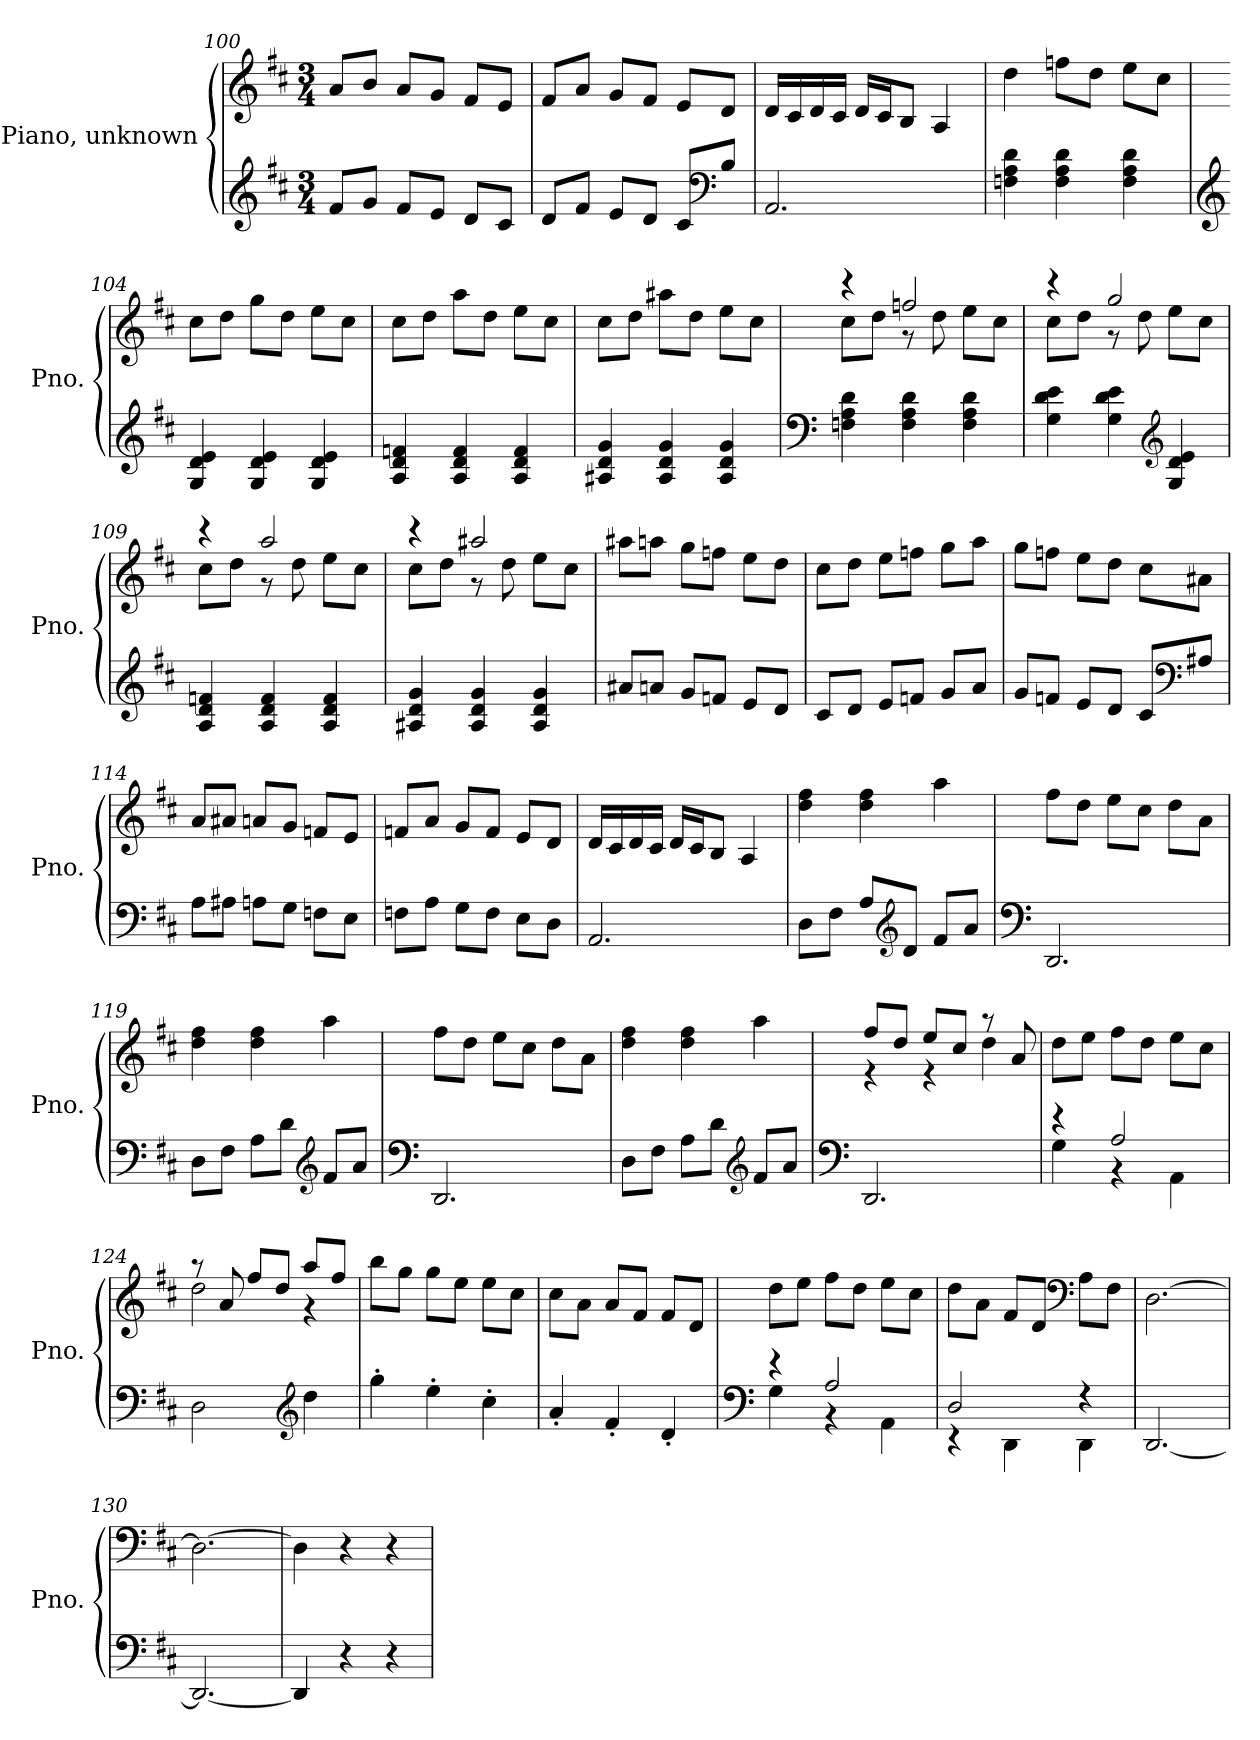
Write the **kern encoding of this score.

**kern	**kern
*part1	*part1
*staff2	*staff1
*I"Piano, unknown	*
*I'Pno.	*
!!LO:LB:g=z
*clefG2	*clefG2
*k[f#c#]	*k[f#c#]
*M3/4	*M3/4
=100	=100
8f#/L	8a/L
8g/J	8b/J
8f#/L	8a/L
8e/J	8g/J
8d/L	8f#/L
8c#/J	8e/J
=101	=101
8d/L	8f#/L
8f#/J	8a/J
8e/L	8g/L
8d/J	8f#/J
8c#/L	8e/L
*clefF4	*
8B/J	8d/J
=102	=102
2.AA/	16d/LL
.	16c#/
.	16d/
.	16c#/JJ
.	16d/LL
.	16c#/J
.	8B/J
.	4A/
=103	=103
4Fn\ 4A\ 4d\	4dd\
4F\ 4A\ 4d\	8ffn\L
.	8dd\J
4F\ 4A\ 4d\	8ee\L
.	8cc#\J
=104	=104
*clefG2	*
4G/ 4d/ 4e/	8cc#\L
.	8dd\J
4G/ 4d/ 4e/	8gg\L
.	8dd\J
4G/ 4d/ 4e/	8ee\L
.	8cc#\J
!!LO:PB:g=z
=105	=105
4A/ 4d/ 4fn/	8cc#\L
.	8dd\J
4A/ 4d/ 4f/	8aa\L
.	8dd\J
4A/ 4d/ 4f/	8ee\L
.	8cc#\J
=106	=106
4A#X/ 4d/ 4g/	8cc#\L
.	8dd\J
4A#/ 4d/ 4g/	8aa#X\L
.	8dd\J
4A#/ 4d/ 4g/	8ee\L
.	8cc#\J
=107	=107
*clefF4	*
*	*^
4Fn\ 4A\ 4d\	4r	8cc#\L
.	.	8dd\J
4F\ 4A\ 4d\	2ffn/	8r
.	.	8dd\
4F\ 4A\ 4d\	.	8ee\L
.	.	8cc#\J
=108	=108	=108
4G\ 4d\ 4e\	4r	8cc#\L
.	.	8dd\J
4G\ 4d\ 4e\	2gg/	8r
.	.	8dd\
*clefG2	*	*
4G/ 4d/ 4e/	.	8ee\L
.	.	8cc#\J
=109	=109	=109
4A/ 4d/ 4fn/	4r	8cc#\L
.	.	8dd\J
4A/ 4d/ 4f/	2aa/	8r
.	.	8dd\
4A/ 4d/ 4f/	.	8ee\L
.	.	8cc#\J
!!LO:LB:g=z	!!
=110	=110	=110
4A#X/ 4d/ 4g/	4r	8cc#\L
.	.	8dd\J
4A#/ 4d/ 4g/	2aa#X/	8r
.	.	8dd\
4A#/ 4d/ 4g/	.	8ee\L
.	.	8cc#\J
*	*v	*v
=111	=111
8a#X/L	8aa#X\L
8an/J	8aan\J
8g/L	8gg\L
8fn/J	8ffn\J
8e/L	8ee\L
8d/J	8dd\J
=112	=112
8c#/L	8cc#\L
8d/J	8dd\J
8e/L	8ee\L
8fn/J	8ffn\J
8g/L	8gg\L
8a/J	8aa\J
=113	=113
8g/L	8gg\L
8fn/J	8ffn\J
8e/L	8ee\L
8d/J	8dd\J
8c#/L	8cc#\L
*clefF4	*
8A#X/J	8a#X\J
=114	=114
8A\L	8a/L
8A#X\J	8a#X/J
8An\L	8an/L
8G\J	8g/J
8Fn\L	8fn/L
8E\J	8e/J
!!LO:LB:g=z
=115	=115
8Fn\L	8fn/L
8A\J	8a/J
8G\L	8g/L
8F\J	8f/J
8E\L	8e/L
8D\J	8d/J
=116	=116
2.AA/	16d/LL
.	16c#/
.	16d/
.	16c#/JJ
.	16d/LL
.	16c#/J
.	8B/J
.	4A/
=117	=117
8D\L	4dd\ 4ff#\
8F#\J	.
8A/L	4dd\ 4ff#\
*clefG2	*
8d/J	.
8f#/L	4aa\
8a/J	.
=118	=118
*clefF4	*
2.DD/	8ff#\L
.	8dd\J
.	8ee\L
.	8cc#\J
.	8dd\L
.	8a\J
=119	=119
8D\L	4dd\ 4ff#\
8F#\J	.
8A\L	4dd\ 4ff#\
8d\J	.
*clefG2	*
8f#/L	4aa\
8a/J	.
!!LO:LB:g=z
=120	=120
*clefF4	*
2.DD/	8ff#\L
.	8dd\J
.	8ee\L
.	8cc#\J
.	8dd\L
.	8a\J
=121	=121
8D\L	4dd\ 4ff#\
8F#\J	.
8A\L	4dd\ 4ff#\
8d\J	.
*clefG2	*
8f#/L	4aa\
8a/J	.
=122	=122
*clefF4	*
*	*^
2.DD/	8ff#/L	4r
.	8dd/J	.
.	8ee/L	4r
.	8cc#/J	.
.	8r	4dd\
.	8a/	.
*	*v	*v
=123	=123
*^	*
4r	4G\	8dd\L
.	.	8ee\J
2A/	4r	8ff#\L
.	.	8dd\J
.	4AA\	8ee\L
.	.	8cc#\J
*v	*v	*
=124	=124
*	*^
2D\	8r	2dd\
.	8a/	.
.	8ff#/L	.
.	8dd/J	.
*clefG2	*	*
4dd\	8aa/L	4r
.	8ff#/J	.
*	*v	*v
!!LO:LB:g=z
=125	=125
4gg'\	8bb\L
.	8gg\J
4ee'\	8gg\L
.	8ee\J
4cc#'\	8ee\L
.	8cc#\J
=126	=126
4a'/	8cc#\L
.	8a\J
4f#'/	8a/L
.	8f#/J
4d'/	8f#/L
.	8d/J
=127	=127
*clefF4	*
*^	*
4r	4G\	8dd\L
.	.	8ee\J
2A/	4r	8ff#\L
.	.	8dd\J
.	4AA\	8ee\L
.	.	8cc#\J
=128	=128	=128
2D/	4r	8dd\L
.	.	8a\J
.	4DD\	8f#/L
.	.	8d/J
*	*	*clefF4
4r	4DD\	8A\L
.	.	8F#\J
*v	*v	*
=129	=129
[2.DD/	[2.D\
=130	=130
2.DD/_	2.D\_
=131	=131
4DD/]	4D\]
4r	4r
4r	4r
=	=
*-	*-
